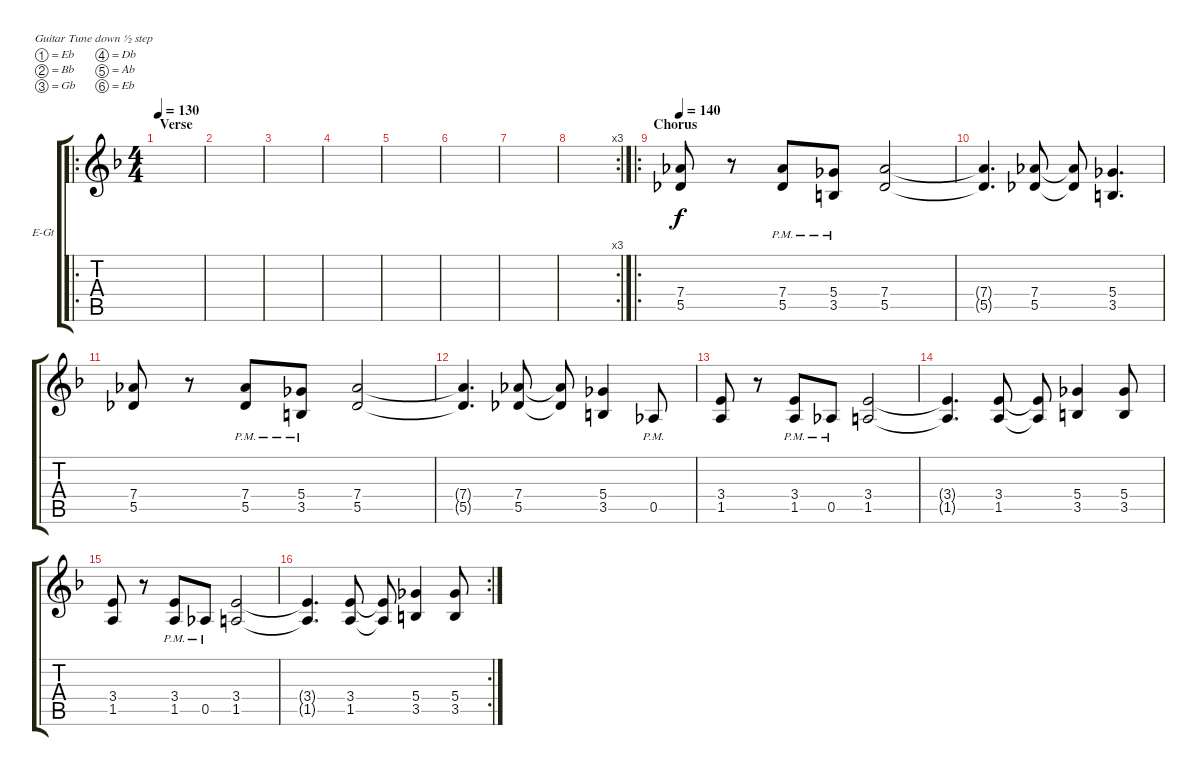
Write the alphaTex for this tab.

\defaultSystemsLayout 4
\bracketExtendMode groupsimilarinstruments
\firstSystemTrackNameOrientation horizontal
\otherSystemsTrackNameOrientation horizontal
\track ("Larry Lead" "E-Gt") {instrument distortionguitar}
\staff {score tabs}
\tuning (Eb4 Bb3 Gb3 Db3 Ab2 Eb2)
\ro
\ts (4 4)
\section ("" "Verse")
\tempo 130
\clef g2
\ks f
|
|
|
|
|
|
|
\rc 3
|
\ro
\section ("" "Chorus")
\tempo 140
(7.4 5.5).8 r.8 (7.4{pm} 5.5{pm}).8 (5.4{pm} 3.5{pm}).8 (7.4 5.5).2 |
(7.4{t} 5.5{t}).4{d} (7.4 5.5).8 (7.4{t} 5.5{t}).8 (5.4 3.5).4{d} |
(7.4 5.5).8 r.8 (7.4{pm} 5.5{pm}).8 (5.4{pm} 3.5{pm}).8 (7.4 5.5).2 |
(7.4{t} 5.5{t}).4{d} (7.4 5.5).8 (7.4{t} 5.5{t}).8 (5.4 3.5).4 0.5{pm}.8 |
(3.4 1.5).8 r.8 (3.4{pm} 1.5{pm}).8 0.5{pm}.8 (3.4 1.5).2 |
(3.4{t} 1.5{t}).4{d} (3.4 1.5).8 (3.4{t} 1.5{t}).8 (5.4 3.5).4 (5.4 3.5).8 |
(3.4 1.5).8 r.8 (3.4{pm} 1.5{pm}).8 0.5{pm}.8 (3.4 1.5).2 |
\rc 2
(3.4{t} 1.5{t}).4{d} (3.4 1.5).8 (3.4{t} 1.5{t}).8 (5.4 3.5).4 (5.4 3.5).8
